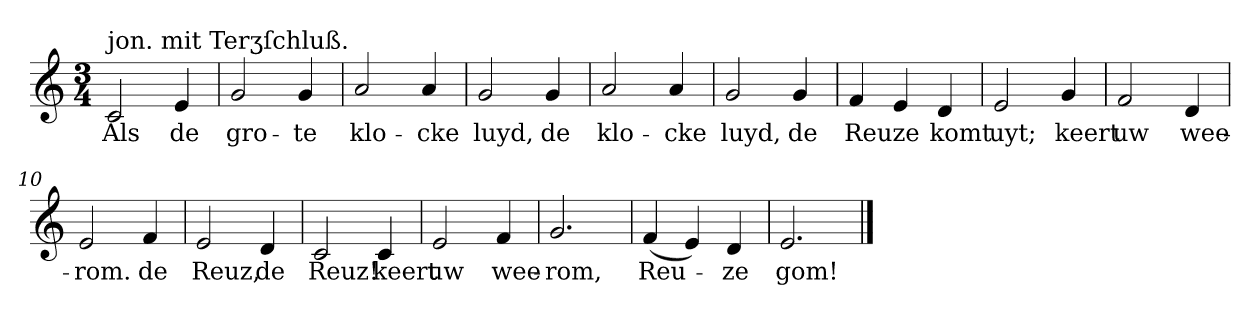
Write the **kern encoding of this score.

**kern	**text
*part1	*part1
*staff1	*staff1
*k[]	*
*C:ion	*
*M3/4	*
=1	=1
!LO:TX:a:t=jon. mit Terʒſchluß.	!
2c	Als
4e	de
=2	=2
2g	gro-
4g	-te
=3	=3
2a	klo-
4a	-cke
=4	=4
2g	luyd,
4g	de
=5	=5
2a	klo-
4a	-cke
=6	=6
2g	luyd,
4g	de
=7	=7
4f	Reuze
4e	.
4d	komt
=8	=8
2e	uyt;
4g	keert
=9	=9
2f	uw
4d	wee-
=10	=10
2e	-rom.
4f	de
=11	=11
2e	Reuz,
4d	de
=12	=12
2c	Reuz!
4c	keert
=13	=13
2e	uw
4f	wee-
=14	=14
2.g	-rom,
=15	=15
(4f	Reu-
4e)	.
4d	-ze
=16	=16
2.e	gom!
==	==
*-	*-
